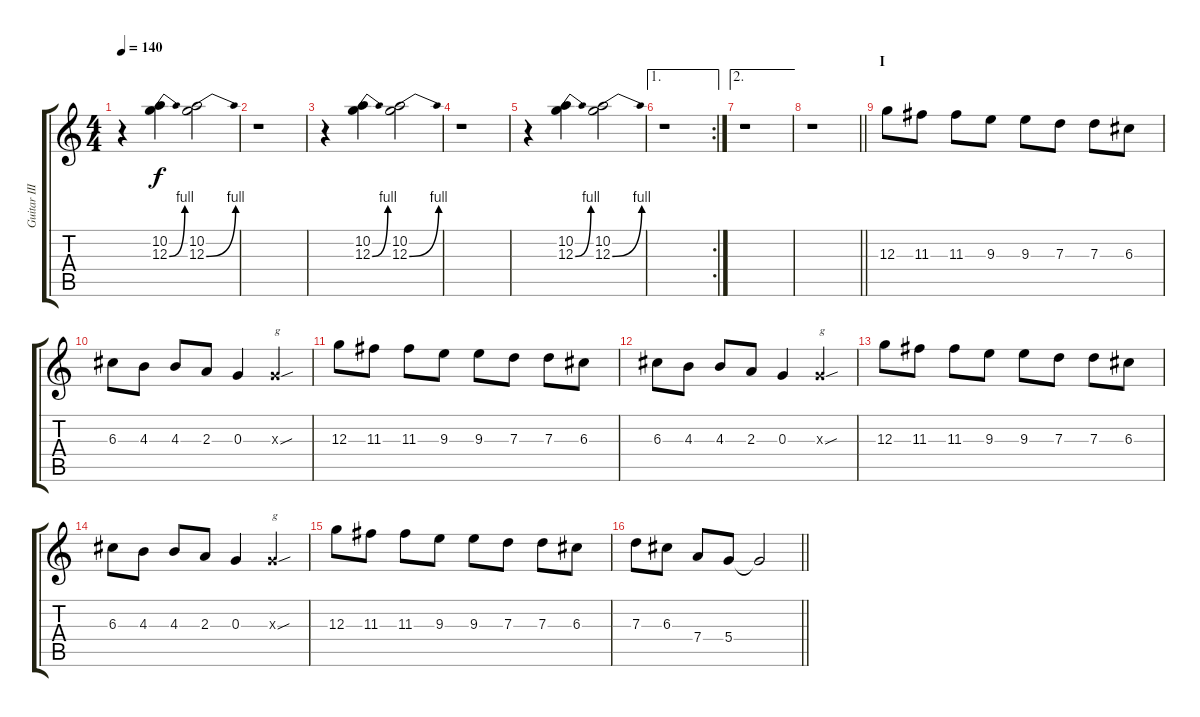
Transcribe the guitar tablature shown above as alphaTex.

\track ("Guitar III" "Guitar III") {instrument distortionguitar}
\staff {score tabs}
\tuning (E4 B3 G3 D3 A2 E2) {hide}
\ts (4 4)
\tempo 140
\clef g2
\ks c
r.4{dy f} (10.2 12.3{be (bend 0 0 60 4)}).4 (10.2 12.3{be (bend 0 0 60 4)}).2 |
r.1 |
r.4 (10.2 12.3{be (bend 0 0 60 4)}).4 (10.2 12.3{be (bend 0 0 60 4)}).2 |
r.1 |
r.4 (10.2 12.3{be (bend 0 0 60 4)}).4 (10.2 12.3{be (bend 0 0 60 4)}).2 |
\ae 1
\rc 2
r.1 |
\ae 2
r.1 |
\barLineRight lightlight
r.1 |
\section ("" "I")
12.3.8 11.3.8 11.3.8 9.3.8 9.3.8 7.3.8 7.3.8 6.3.8 |
6.3.8 4.3.8 4.3.8 2.3.8 0.3.4 0.3{sou x}.4{txt "g"} |
12.3.8 11.3.8 11.3.8 9.3.8 9.3.8 7.3.8 7.3.8 6.3.8 |
6.3.8 4.3.8 4.3.8 2.3.8 0.3.4 0.3{sou x}.4{txt "g"} |
12.3.8 11.3.8 11.3.8 9.3.8 9.3.8 7.3.8 7.3.8 6.3.8 |
6.3.8 4.3.8 4.3.8 2.3.8 0.3.4 0.3{sou x}.4{txt "g"} |
12.3.8 11.3.8 11.3.8 9.3.8 9.3.8 7.3.8 7.3.8 6.3.8 |
\barLineRight lightlight
7.3.8 6.3.8 7.4.8 5.4.8 5.4{t}.2
